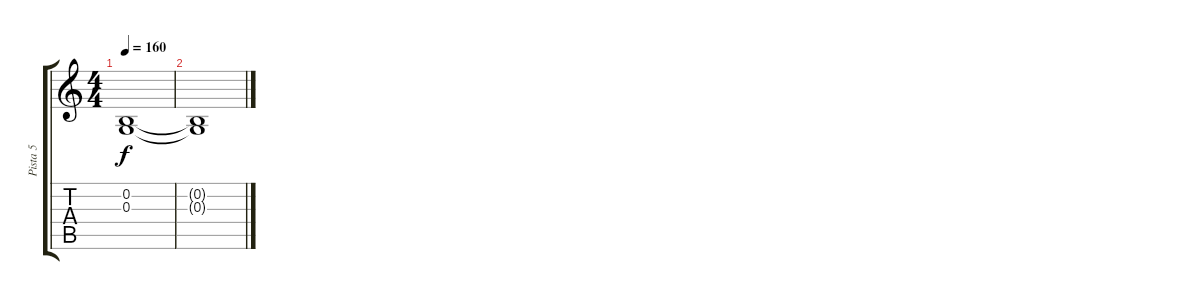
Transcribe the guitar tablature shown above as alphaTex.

\track ("Pista 5" "Pista 5") {instrument electricgrandpiano}
\staff {score tabs}
\tuning (E4 B3 G3 D3 A2 E2) {hide}
\ts (4 4)
\tempo 160
\clef g2
\ks c
(0.2{t} 0.3{t}).1{dy f} |
(0.2{t} 0.3{t}).1
